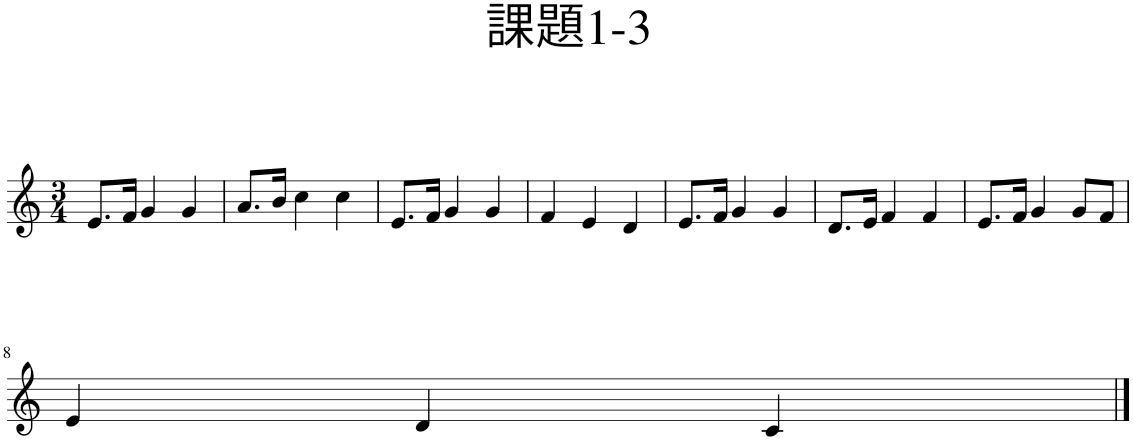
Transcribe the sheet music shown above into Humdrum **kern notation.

**kern
*part1
*staff1
*I"Piano
*I'Pno.
*clefG2
*k[]
*M3/4
=1
8.e/L
16f/Jk
4g/
4g/
=2
8.a/L
16b/Jk
4cc\
4cc\
=3
8.e/L
16f/Jk
4g/
4g/
=4
4f/
4e/
4d/
=5
8.e/L
16f/Jk
4g/
4g/
=6
8.d/L
16e/Jk
4f/
4f/
=7
8.e/L
16f/Jk
4g/
8g/L
8f/J
!!LO:LB:g=z
=8
4e/
4d/
4c/
==
*-
